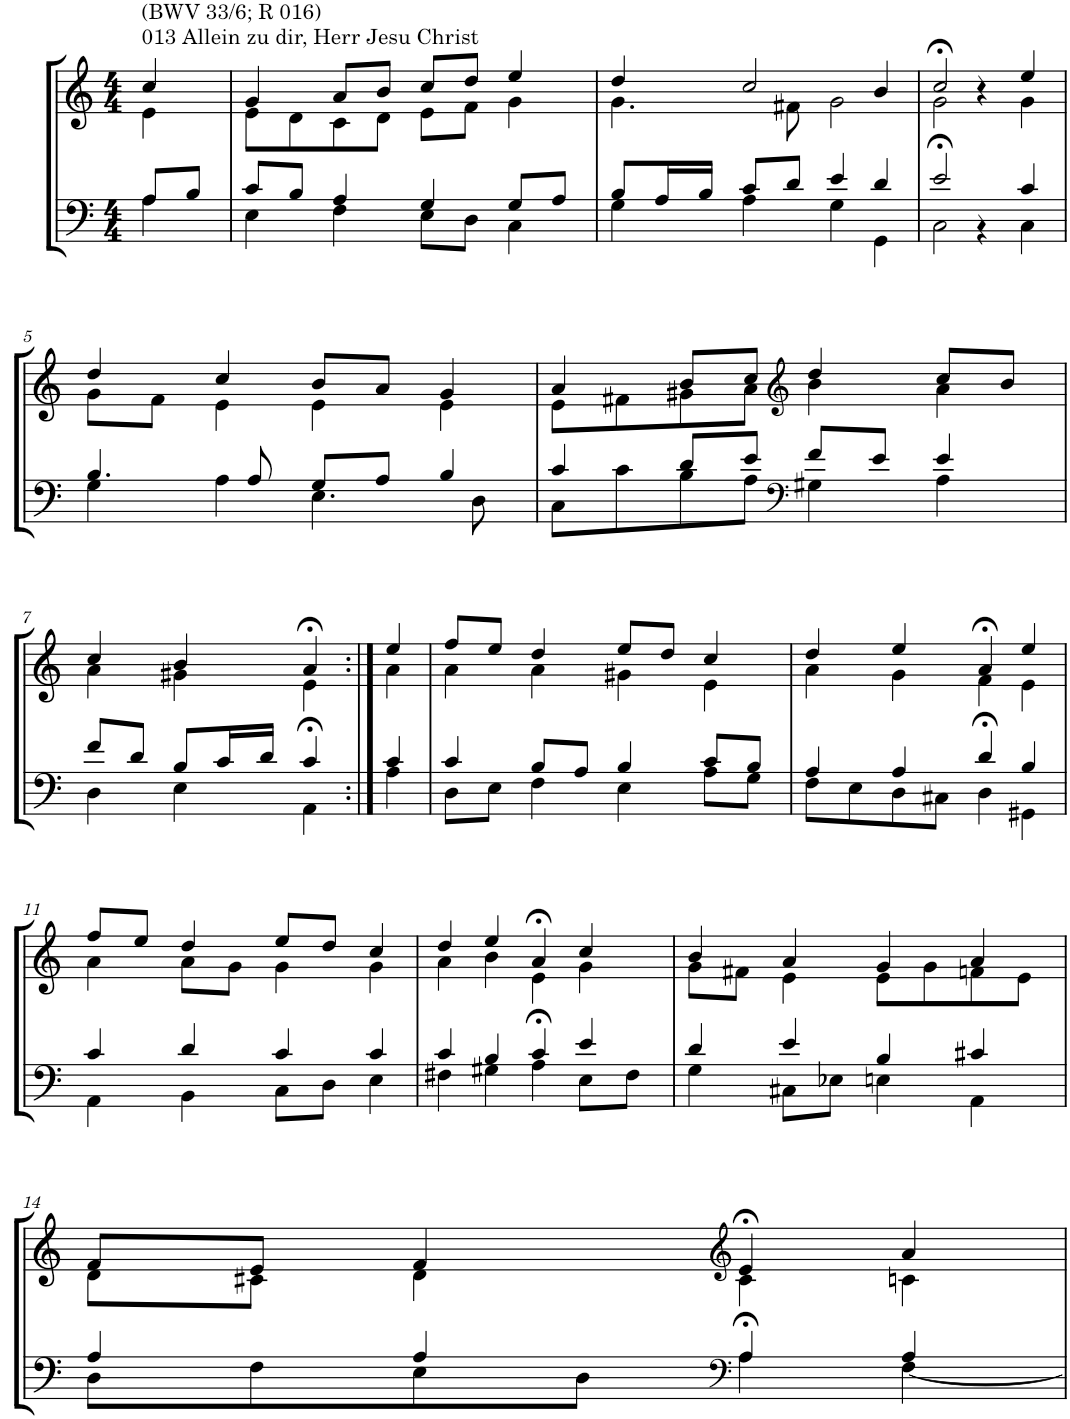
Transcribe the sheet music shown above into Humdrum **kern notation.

**kern	**kern
*part2	*part1
*staff2	*staff1
*I"Tenor/Baß	*I"Sopran/Alt
*clefF4	*clefG2
*k[]	*k[]
*M4/4	*M4/4
=1	=1
*^	*^
!	!	!LO:TX:a:t=013 Allein zu dir, Herr Jesu Christ	!
!	!	!LO:TX:a:t=(BWV 33/6; R 016)	!
8A/L	4A\	4cc/	4e\
8B/J	.	.	.
=2	=2	=2	=2
8c/L	4E\	4g/	8e\L
8B/J	.	.	8d\
4A/	4F\	8a/L	8c\
.	.	8b/J	8d\J
4G/	8E\L	8cc/L	8e\L
.	8D\J	8dd/J	8f\J
8G/L	4C\	4ee/	4g\
8A/J	.	.	.
=3	=3	=3	=3
8B/L	4G\	4dd/	4.g\
16A/L	.	.	.
16B/JJ	.	.	.
8c/L	4A\	2cc/	.
8d/J	.	.	8f#X\
4e/	4G\	.	2g\
4d/	4GG\	4b/	.
=4	=4	=4	=4
2e/	2C>\	2cc>/	2g\
4ryy	4r	4r	4ryy
4c/	4C\	4ee/	4g\
!!LO:LB:g=z	!!
=5	=5	=5	=5
4.B/	4G\	4dd/	8g\L
.	.	.	8f\J
.	4A\	4cc/	4e\
8A/	.	.	.
8G/L	4.E\	8b/L	4e\
8A/J	.	8a/J	.
4B/	.	4g/	4e\
.	8D\	.	.
=6	=6	=6	=6
4c/	8C\L	4a/	8e\L
.	8c\	.	8f#X\
8d/L	8B\	8b/L	8g#X\
8e/J	8A\J	8cc/J	8a\J
*clefF4	*	*clefG2	*
8f/L	4G#X\	4dd/	4b\
8e/J	.	.	.
4e/	4A\	8cc/L	4a\
.	.	8b/J	.
!!LO:LB:g=z	!!
=7	=7	=7	=7
8f/L	4D\	4cc/	4a\
8d/J	.	.	.
8B/L	4E\	4b/	4g#X\
16c/L	.	.	.
16d/JJ	.	.	.
4c/	4AA>\	4a>/	4e\
=8:|!	=8:|!	=8:|!	=8:|!
4c/	4A\	4ee/	4a\
=9	=9	=9	=9
4c/	8D\L	8ff/L	4a\
.	8E\J	8ee/J	.
8B/L	4F\	4dd/	4a\
8A/J	.	.	.
4B/	4E\	8ee/L	4g#X\
.	.	8dd/J	.
8c/L	8A\L	4cc/	4e\
8B/J	8G\J	.	.
=10	=10	=10	=10
4A/	8F\L	4dd/	4a\
.	8E\	.	.
4A/	8D\	4ee/	4g\
.	8C#X\J	.	.
4d/	4D>\	4a>/	4f\
4B/	4GG#X\	4ee/	4e\
!!LO:LB:g=z	!!
=11	=11	=11	=11
4c/	4AA\	8ff/L	4a\
.	.	8ee/J	.
4d/	4BB\	4dd/	8a\L
.	.	.	8g\J
4c/	8C\L	8ee/L	4g\
.	8D\J	8dd/J	.
4c/	4E\	4cc/	4g\
=12	=12	=12	=12
4c/	4F#X\	4dd/	4a\
4B/	4G#X\	4ee/	4b\
4c/	4A>\	4a>/	4e\
4e/	8E\L	4cc/	4g\
.	8F#\J	.	.
=13	=13	=13	=13
4d/	4G\	4b/	8g\L
.	.	.	8f#X\J
4e/	8C#X\L	4a/	4e\
.	8E-X\J	.	.
4B/	4En\	4g/	8e\L
.	.	.	8g\
4c#X/	4AA\	4a/	8fn\
.	.	.	8e\J
!!LO:LB:g=z	!!
=14	=14	=14	=14
4A/	8D\L	8f/L	8d\L
.	8F\	8e/J	8c#X\J
4A/	8E\	4f/	4d\
.	8D\J	.	.
*clefF4	*	*clefG2	*
4A/	4A>\	4e>/	4c#\
4A/	[4F\	4a/	4cn\
*v	*v	*	*
*	*v	*v
=	=
*-	*-
